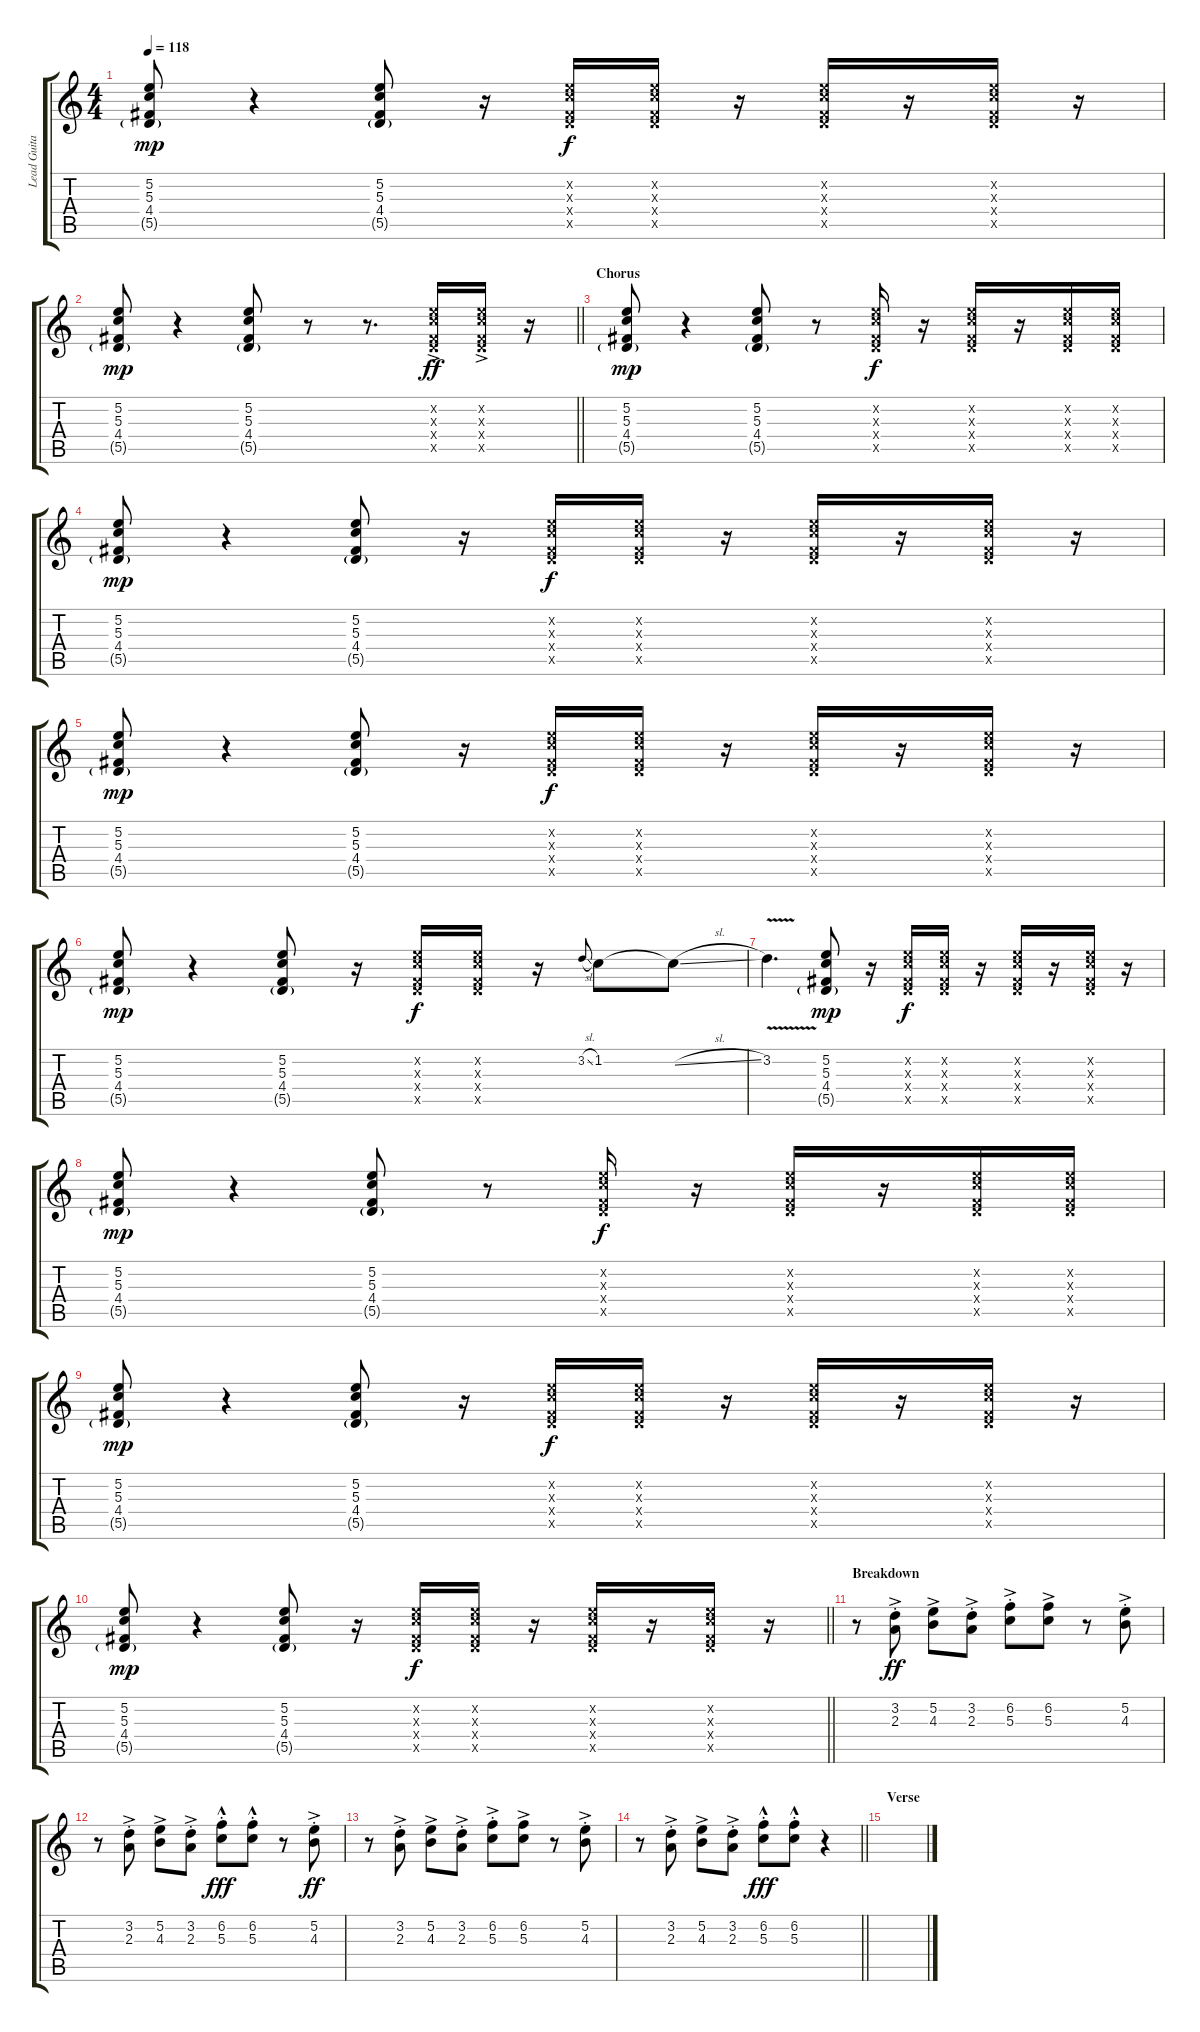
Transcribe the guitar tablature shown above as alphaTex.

\track ("Lead Guitar 1 " "Lead Guita") {instrument overdrivenguitar}
\staff {score tabs}
\tuning (E4 B3 G3 D3 A2 E2) {hide}
\ts (4 4)
\tempo 118
\clef g2
\ks c
(5.2 5.3 4.4 5.5{g}).8{dy mp} r.4 (5.2 5.3 4.4 5.5{g}).8 r.16 (5.2{x} 5.3{x} 4.4{x} 5.5{x}).16{dy f} (5.2{x} 5.3{x} 4.4{x} 5.5{x}).16 r.16 (5.2{x} 5.3{x} 4.4{x} 5.5{x}).16 r.16 (5.2{x} 5.3{x} 4.4{x} 5.5{x}).16 r.16 |
\barLineRight lightlight
(5.2 5.3 4.4 5.5{g}).8{dy mp} r.4 (5.2 5.3 4.4 5.5{g}).8 r.8 r.8{d} (5.2{ac x} 5.3{ac x} 4.4{ac x} 5.5{ac x}).16{dy ff} (5.2{ac x} 5.3{ac x} 4.4{ac x} 5.5{ac x}).16 r.16 |
\section ("" "Chorus")
(5.2 5.3 4.4 5.5{g}).8{dy mp} r.4 (5.2 5.3 4.4 5.5{g}).8 r.8 (5.2{x} 5.3{x} 4.4{x} 5.5{x}).16{dy f} r.16 (5.2{x} 5.3{x} 4.4{x} 5.5{x}).16 r.16 (5.2{x} 5.3{x} 4.4{x} 5.5{x}).16 (5.2{x} 5.3{x} 4.4{x} 5.5{x}).16 |
(5.2 5.3 4.4 5.5{g}).8{dy mp} r.4 (5.2 5.3 4.4 5.5{g}).8 r.16 (5.2{x} 5.3{x} 4.4{x} 5.5{x}).16{dy f} (5.2{x} 5.3{x} 4.4{x} 5.5{x}).16 r.16 (5.2{x} 5.3{x} 4.4{x} 5.5{x}).16 r.16 (5.2{x} 5.3{x} 4.4{x} 5.5{x}).16 r.16 |
(5.2 5.3 4.4 5.5{g}).8{dy mp} r.4 (5.2 5.3 4.4 5.5{g}).8 r.16 (5.2{x} 5.3{x} 4.4{x} 5.5{x}).16{dy f} (5.2{x} 5.3{x} 4.4{x} 5.5{x}).16 r.16 (5.2{x} 5.3{x} 4.4{x} 5.5{x}).16 r.16 (5.2{x} 5.3{x} 4.4{x} 5.5{x}).16 r.16 |
(5.2 5.3 4.4 5.5{g}).8{dy mp} r.4 (5.2 5.3 4.4 5.5{g}).8 r.16 (5.2{x} 5.3{x} 4.4{x} 5.5{x}).16{dy f} (5.2{x} 5.3{x} 4.4{x} 5.5{x}).16 r.16 3.2{sl}.8{gr onbeat} 1.2.8 1.2{sl t}.8 |
3.2{v}.4{d} (5.2 5.3 4.4 5.5{g}).8{dy mp} r.16 (5.2{x} 5.3{x} 4.4{x} 5.5{x}).16{dy f} (5.2{x} 5.3{x} 4.4{x} 5.5{x}).16 r.16 (5.2{x} 5.3{x} 4.4{x} 5.5{x}).16 r.16 (5.2{x} 5.3{x} 4.4{x} 5.5{x}).16 r.16 |
(5.2 5.3 4.4 5.5{g}).8{dy mp} r.4 (5.2 5.3 4.4 5.5{g}).8 r.8 (5.2{x} 5.3{x} 4.4{x} 5.5{x}).16{dy f} r.16 (5.2{x} 5.3{x} 4.4{x} 5.5{x}).16 r.16 (5.2{x} 5.3{x} 4.4{x} 5.5{x}).16 (5.2{x} 5.3{x} 4.4{x} 5.5{x}).16 |
(5.2 5.3 4.4 5.5{g}).8{dy mp} r.4 (5.2 5.3 4.4 5.5{g}).8 r.16 (5.2{x} 5.3{x} 4.4{x} 5.5{x}).16{dy f} (5.2{x} 5.3{x} 4.4{x} 5.5{x}).16 r.16 (5.2{x} 5.3{x} 4.4{x} 5.5{x}).16 r.16 (5.2{x} 5.3{x} 4.4{x} 5.5{x}).16 r.16 |
\barLineRight lightlight
(5.2 5.3 4.4 5.5{g}).8{dy mp} r.4 (5.2 5.3 4.4 5.5{g}).8 r.16 (5.2{x} 5.3{x} 4.4{x} 5.5{x}).16{dy f} (5.2{x} 5.3{x} 4.4{x} 5.5{x}).16 r.16 (5.2{x} 5.3{x} 4.4{x} 5.5{x}).16 r.16 (5.2{x} 5.3{x} 4.4{x} 5.5{x}).16 r.16 |
\section ("" "Breakdown")
r.8 (3.2{ac st} 2.3{ac st}).8{dy ff} (5.2{ac} 4.3{ac}).8 (3.2{ac st} 2.3{ac}).8 (6.2{ac st} 5.3{ac st}).8 (6.2{ac} 5.3{ac}).8 r.8 (5.2{ac st} 4.3{ac st}).8 |
r.8 (3.2{ac st} 2.3{ac st}).8 (5.2{ac} 4.3{ac}).8 (3.2{ac st} 2.3{ac st}).8 (6.2{hac st} 5.3{hac st}).8{dy fff} (6.2{hac st} 5.3{hac st}).8 r.8 (5.2{ac st} 4.3{ac st}).8{dy ff} |
r.8 (3.2{ac st} 2.3{ac st}).8 (5.2{ac} 4.3{ac}).8 (3.2{ac st} 2.3{ac}).8 (6.2{ac st} 5.3{ac st}).8 (6.2{ac} 5.3{ac}).8 r.8 (5.2{ac st} 4.3{ac st}).8 |
\barLineRight lightlight
r.8 (3.2{ac st} 2.3{ac st}).8 (5.2{ac} 4.3{ac}).8 (3.2{ac st} 2.3{ac st}).8 (6.2{hac st} 5.3{hac st}).8{dy fff} (6.2{hac st} 5.3{hac st}).8 r.4 |
\section ("" "Verse")
